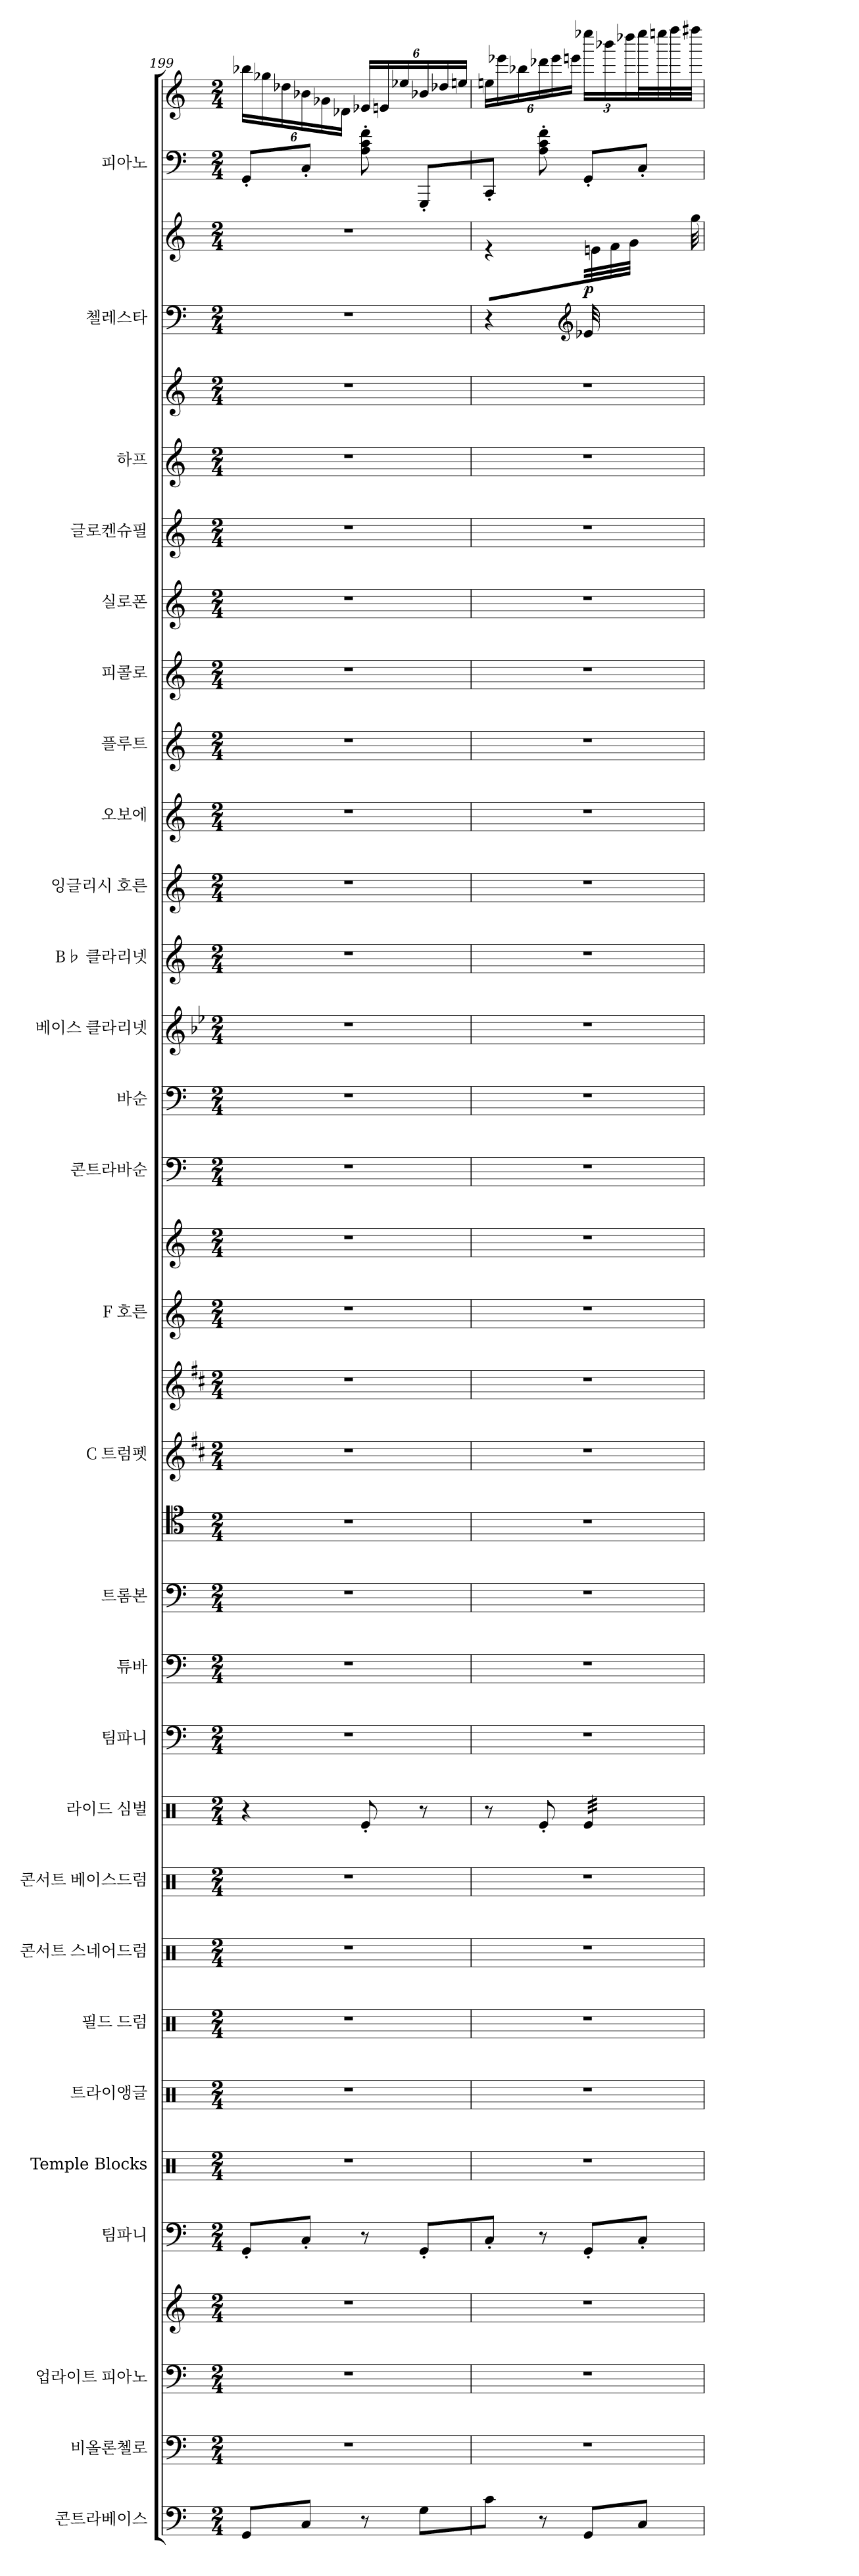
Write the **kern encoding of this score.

**kern	**kern	**kern	**kern	**kern	**kern	**kern	**kern	**kern	**kern	**kern	**kern	**kern	**kern	**kern	**kern	**kern	**kern	**kern	**kern	**kern	**kern	**kern	**kern	**kern	**kern	**kern	**kern	**kern	**kern	**kern	**kern	**kern	**dynam	**kern	**kern
*part28	*part27	*part26	*part26	*part25	*part24	*part23	*part22	*part21	*part20	*part19	*part18	*part17	*part16	*part16	*part15	*part15	*part14	*part14	*part13	*part12	*part11	*part10	*part9	*part8	*part7	*part6	*part5	*part4	*part3	*part3	*part2	*part2	*part2	*part1	*part1
*staff35	*staff34	*staff33	*staff32	*staff31	*staff30	*staff29	*staff28	*staff27	*staff26	*staff25	*staff24	*staff23	*staff22	*staff21	*staff20	*staff19	*staff18	*staff17	*staff16	*staff15	*staff14	*staff13	*staff12	*staff11	*staff10	*staff9	*staff8	*staff7	*staff6	*staff5	*staff4	*staff3	*staff3/4	*staff2	*staff1
*I"콘트라베이스	*I"비올론첼로	*I"업라이트 피아노	*	*I"팀파니	*I"Temple Blocks	*I"트라이앵글	*I"필드 드럼	*I"콘서트 스네어드럼	*I"콘서트 베이스드럼	*I"라이드 심벌	*I"팀파니	*I"튜바	*I"트롬본	*	*I"C 트럼펫	*	*I"F 호른	*	*I"콘트라바순	*I"바순	*I"베이스 클라리넷	*I"B♭ 클라리넷	*I"잉글리시 호른	*I"오보에	*I"플루트	*I"피콜로	*I"실로폰	*I"글로켄슈필	*I"하프	*	*I"첼레스타	*	*	*I"피아노	*
*	*	*	*	*	*I'Tmp. Bl.	*	*	*	*	*	*	*	*	*	*	*	*	*	*	*	*	*	*	*	*	*	*	*	*	*	*	*	*	*	*
!!LO:LB:g=z
*clefF4	*clefF4	*clefF4	*clefG2	*clefF4	*clefX	*clefX	*clefX	*clefX	*clefX	*clefX	*clefF4	*clefF4	*clefF4	*clefC4	*clefG2	*clefG2	*clefG2	*clefG2	*clefF4	*clefF4	*clefG2	*clefG2	*clefG2	*clefG2	*clefG2	*clefG2	*clefG2	*clefG2	*clefG2	*clefG2	*clefF4	*clefG2	*	*clefF4	*clefG2
*ITrd7c12	*	*	*	*	*	*	*	*	*	*	*	*	*	*	*ITrd1c2	*ITrd1c2	*ITrd4c7	*ITrd4c7	*ITrd7c12	*	*ITrd8c14	*ITrd1c2	*ITrd4c7	*	*	*ITrd-7c-12	*ITrd-7c-12	*ITrd-14c-24	*	*	*ITrd-7c-12	*ITrd-7c-12	*	*	*
*k[]	*k[]	*k[]	*k[]	*k[]	*k[]	*k[]	*k[]	*k[]	*k[]	*k[]	*k[]	*k[]	*k[]	*k[]	*k[]	*k[]	*k[b-]	*k[b-]	*k[]	*k[]	*k[b-e-]	*k[b-e-]	*k[b-]	*k[]	*k[]	*k[]	*k[]	*k[]	*k[]	*k[]	*k[]	*k[]	*	*k[]	*k[]
*M2/4	*M2/4	*M2/4	*M2/4	*M2/4	*M2/4	*M2/4	*M2/4	*M2/4	*M2/4	*M2/4	*M2/4	*M2/4	*M2/4	*M2/4	*M2/4	*M2/4	*M2/4	*M2/4	*M2/4	*M2/4	*M2/4	*M2/4	*M2/4	*M2/4	*M2/4	*M2/4	*M2/4	*M2/4	*M2/4	*M2/4	*M2/4	*M2/4	*	*M2/4	*M2/4
*	*	*	*	*	*	*	*	*	*	*	*	*	*	*	*	*	*	*	*	*	*	*	*	*	*	*	*	*	*	*	*	*	*	*	*Xbrackettup
=199	=199	=199	=199	=199	=199	=199	=199	=199	=199	=199	=199	=199	=199	=199	=199	=199	=199	=199	=199	=199	=199	=199	=199	=199	=199	=199	=199	=199	=199	=199	=199	=199	=199	=199	=199
8GGG/L	2r	2r	2r	8GG'/L	2r	2r	2r	2r	2r	4r	2r	2r	2r	2r	2r	2r	2r	2r	2r	2r	2r	2r	2r	2r	2r	2r	2r	2r	2r	2r	2r	2r	.	8GG'/L	24bb-X\LL
.	.	.	.	.	.	.	.	.	.	.	.	.	.	.	.	.	.	.	.	.	.	.	.	.	.	.	.	.	.	.	.	.	.	.	24gg-X\
.	.	.	.	.	.	.	.	.	.	.	.	.	.	.	.	.	.	.	.	.	.	.	.	.	.	.	.	.	.	.	.	.	.	.	24dd-X\
8CC/J	.	.	.	8C'/J	.	.	.	.	.	.	.	.	.	.	.	.	.	.	.	.	.	.	.	.	.	.	.	.	.	.	.	.	.	8C'/J	24b-X\
.	.	.	.	.	.	.	.	.	.	.	.	.	.	.	.	.	.	.	.	.	.	.	.	.	.	.	.	.	.	.	.	.	.	.	24g-X\
.	.	.	.	.	.	.	.	.	.	.	.	.	.	.	.	.	.	.	.	.	.	.	.	.	.	.	.	.	.	.	.	.	.	.	24d-X\JJ
8r	.	.	.	8r	.	.	.	.	.	8Re'/	.	.	.	.	.	.	.	.	.	.	.	.	.	.	.	.	.	.	.	.	.	.	.	8A\' 8c\' 8f\'	24e-X/LL
.	.	.	.	.	.	.	.	.	.	.	.	.	.	.	.	.	.	.	.	.	.	.	.	.	.	.	.	.	.	.	.	.	.	.	24en/
.	.	.	.	.	.	.	.	.	.	.	.	.	.	.	.	.	.	.	.	.	.	.	.	.	.	.	.	.	.	.	.	.	.	.	24ee-X/
8GG\L	.	.	.	8GG'/L	.	.	.	.	.	8r	.	.	.	.	.	.	.	.	.	.	.	.	.	.	.	.	.	.	.	.	.	.	.	8GGG'/L	24b-X/
.	.	.	.	.	.	.	.	.	.	.	.	.	.	.	.	.	.	.	.	.	.	.	.	.	.	.	.	.	.	.	.	.	.	.	24dd-X/
.	.	.	.	.	.	.	.	.	.	.	.	.	.	.	.	.	.	.	.	.	.	.	.	.	.	.	.	.	.	.	.	.	.	.	24een/JJ
=200	=200	=200	=200	=200	=200	=200	=200	=200	=200	=200	=200	=200	=200	=200	=200	=200	=200	=200	=200	=200	=200	=200	=200	=200	=200	=200	=200	=200	=200	=200	=200	=200	=200	=200	=200
*	*	*	*	*	*	*	*	*	*	*	*	*	*	*	*	*	*	*	*	*	*	*	*	*	*	*	*	*	*	*	*^	*	*	*	*
8C\J	2r	2r	2r	8C'/J	2r	2r	2r	2r	2r	8r	2r	2r	2r	2r	2r	2r	2r	2r	2r	2r	2r	2r	2r	2r	2r	2r	2r	2r	2r	2r	4ryy	4r	4r	.	8CC'/J	24een\LL
.	.	.	.	.	.	.	.	.	.	.	.	.	.	.	.	.	.	.	.	.	.	.	.	.	.	.	.	.	.	.	.	.	.	.	.	24eee-X\
.	.	.	.	.	.	.	.	.	.	.	.	.	.	.	.	.	.	.	.	.	.	.	.	.	.	.	.	.	.	.	.	.	.	.	.	24bb-X\
8r	.	.	.	8r	.	.	.	.	.	8Re'/	.	.	.	.	.	.	.	.	.	.	.	.	.	.	.	.	.	.	.	.	.	.	.	.	8A\' 8c\' 8f\'	24ddd-X\
.	.	.	.	.	.	.	.	.	.	.	.	.	.	.	.	.	.	.	.	.	.	.	.	.	.	.	.	.	.	.	.	.	.	.	.	24eee-\
.	.	.	.	.	.	.	.	.	.	.	.	.	.	.	.	.	.	.	.	.	.	.	.	.	.	.	.	.	.	.	.	.	.	.	.	24eeen\JJ
*	*	*	*	*	*	*	*	*	*	*	*	*	*	*	*	*	*	*	*	*	*	*	*	*	*	*	*	*	*	*	*clefG2	*	*	*	*	*
!	!	!	!	!	!	!	!	!	!	!	!	!	!	!	!	!	!	!	!	!	!	!	!	!	!	!	!	!	!	!	!	!	!	!LO:DY:b	!	!
*	*	*	*	*	*	*	*	*	*	*tremolo	*	*	*	*	*	*	*	*	*	*	*	*	*	*	*	*	*	*	*	*	*	*	*	*	*	*
8GGG/L	.	.	.	8GG'/L	.	.	.	.	.	32Re/LLL	.	.	.	.	.	.	.	.	.	.	.	.	.	.	.	.	.	.	.	.	32ee-X/LLL	8..ee-X\Lyy	32ryy	p	8GG'/L	24eeee-X\LL
.	.	.	.	.	.	.	.	.	.	32Re/	.	.	.	.	.	.	.	.	.	.	.	.	.	.	.	.	.	.	.	.	8..ryy	.	32een\	.	.	.
.	.	.	.	.	.	.	.	.	.	.	.	.	.	.	.	.	.	.	.	.	.	.	.	.	.	.	.	.	.	.	.	.	.	.	.	24bbb-X\
.	.	.	.	.	.	.	.	.	.	32Re/	.	.	.	.	.	.	.	.	.	.	.	.	.	.	.	.	.	.	.	.	.	.	32ff\	.	.	.
.	.	.	.	.	.	.	.	.	.	.	.	.	.	.	.	.	.	.	.	.	.	.	.	.	.	.	.	.	.	.	.	.	.	.	.	24dddd-X\
.	.	.	.	.	.	.	.	.	.	32Re/	.	.	.	.	.	.	.	.	.	.	.	.	.	.	.	.	.	.	.	.	.	.	32gg\JJJ	.	.	.
8CC/J	.	.	.	8C'/J	.	.	.	.	.	32Re/	.	.	.	.	.	.	.	.	.	.	.	.	.	.	.	.	.	.	.	.	.	.	32ryy	.	8C'/J	32eeee-\L
.	.	.	.	.	.	.	.	.	.	32Re/	.	.	.	.	.	.	.	.	.	.	.	.	.	.	.	.	.	.	.	.	.	.	32ryy	.	.	32eeeen\
.	.	.	.	.	.	.	.	.	.	32Re/	.	.	.	.	.	.	.	.	.	.	.	.	.	.	.	.	.	.	.	.	.	.	32ryy	.	.	32ffff\
.	.	.	.	.	.	.	.	.	.	32Re/JJJ	.	.	.	.	.	.	.	.	.	.	.	.	.	.	.	.	.	.	.	.	.	32ggg\Jkkyy	32ggg\	.	.	32ffff#X\JJJ
*	*	*	*	*	*	*	*	*	*	*Xtremolo	*	*	*	*	*	*	*	*	*	*	*	*	*	*	*	*	*	*	*	*	*	*	*	*	*	*
*	*	*	*	*	*	*	*	*	*	*	*	*	*	*	*	*	*	*	*	*	*	*	*	*	*	*	*	*	*	*	*v	*v	*	*	*	*
=	=	=	=	=	=	=	=	=	=	=	=	=	=	=	=	=	=	=	=	=	=	=	=	=	=	=	=	=	=	=	=	=	=	=	=
*-	*-	*-	*-	*-	*-	*-	*-	*-	*-	*-	*-	*-	*-	*-	*-	*-	*-	*-	*-	*-	*-	*-	*-	*-	*-	*-	*-	*-	*-	*-	*-	*-	*-	*-	*-
